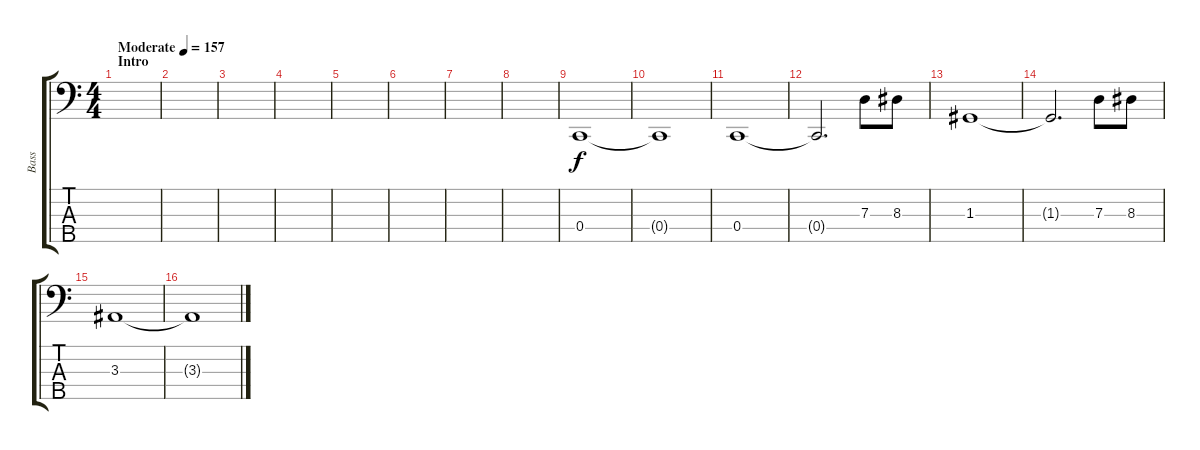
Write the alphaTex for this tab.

\track ("Bass" "Bass") {instrument electricbassfinger}
\staff {score tabs}
\tuning (F2 C2 G1 C1 A0) {hide}
\ts (4 4)
\section ("" "Intro")
\tempo (157 "Moderate")
\clef f4
\ks c
|
|
|
|
|
|
|
|
0.4.1 |
0.4{t}.1 |
0.4.1 |
0.4{t}.2{d} 7.3.8 8.3.8 |
1.3.1 |
1.3{t}.2{d} 7.3.8 8.3.8 |
3.3.1 |
3.3{t}.1
